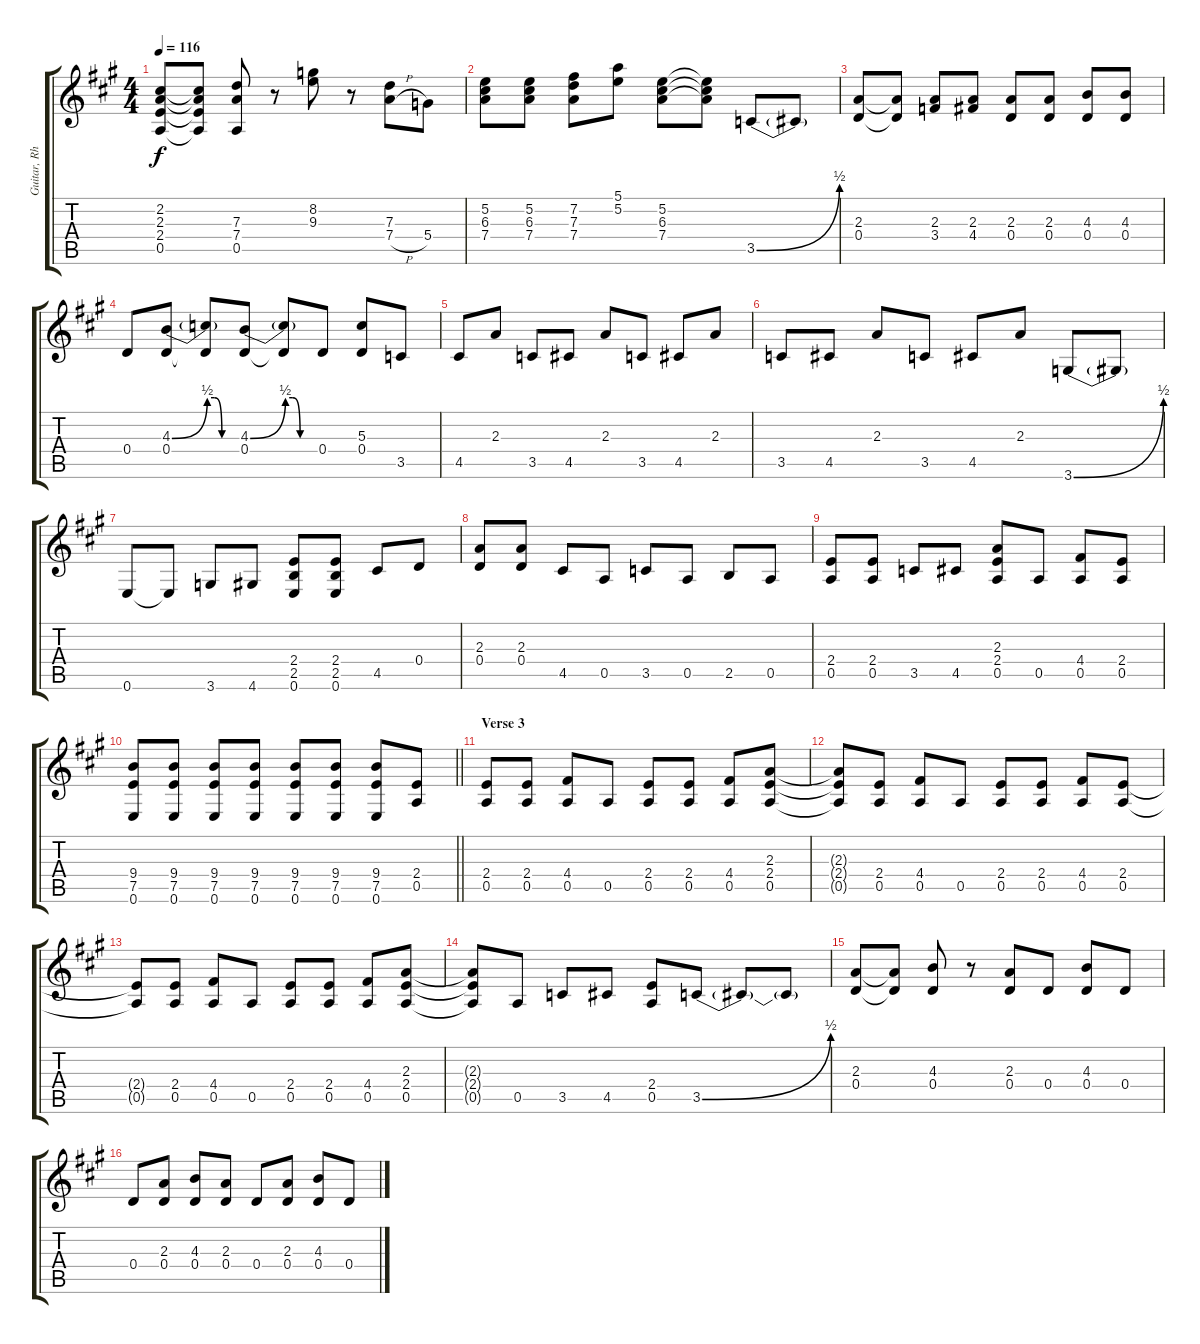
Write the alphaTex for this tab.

\track ("Guitar, Rhythm" "Guitar, Rh") {instrument overdrivenguitar}
\staff {score tabs}
\tuning (E4 B3 G3 D3 A2 E2) {hide}
\ts (4 4)
\tempo 116
\clef g2
\ks a
(2.2 2.3 2.4 0.5).8{dy f} (2.2{t} 2.3{t} 2.4{t} 0.5{t}).8 (7.3 7.4 0.5).8 r.8 (8.2 9.3).8 r.8 (7.3 7.4{h}).8 5.4.8 |
(5.2 6.3 7.4).8 (5.2 6.3 7.4).8 (7.2 7.3 7.4).8 (5.1 5.2).8 (5.2 6.3 7.4).8 (5.2{t} 6.3{t} 7.4{t}).8 3.5{be (bend 0 0 60 2)}.8 3.5{t}.8 |
(2.3 0.4).8 (2.3{t} 0.4{t}).8 (2.3 3.4).8 (2.3 4.4).8 (2.3 0.4).8 (2.3 0.4).8 (4.3 0.4).8 (4.3 0.4).8 |
0.4.8 (4.3{be (bend 0 0 60 2)} 0.4).8 (4.3{be (custom 0 2 15 2 30 0 60 0) t} 0.4{t}).8 (4.3{be (bend 0 0 60 2)} 0.4).8 (4.3{be (custom 0 2 15 2 30 0 60 0) t} 0.4{t}).8 0.4.8 (5.3 0.4).8 3.5.8 |
4.5.8 2.3.8 3.5.8 4.5.8 2.3.8 3.5.8 4.5.8 2.3.8 |
3.5.8 4.5.8 2.3.8 3.5.8 4.5.8 2.3.8 3.6{be (bend 0 0 60 2)}.8 3.6{t}.8 |
0.6.8 0.6{t}.8 3.6.8 4.6.8 (2.4 2.5 0.6).8 (2.4 2.5 0.6).8 4.5.8 0.4.8 |
(2.3 0.4).8 (2.3 0.4).8 4.5.8 0.5.8 3.5.8 0.5.8 2.5.8 0.5.8 |
(2.4 0.5).8 (2.4 0.5).8 3.5.8 4.5.8 (2.3 2.4 0.5).8 0.5.8 (4.4 0.5).8 (2.4 0.5).8 |
\barLineRight lightlight
(9.4 7.5 0.6).8 (9.4 7.5 0.6).8 (9.4 7.5 0.6).8 (9.4 7.5 0.6).8 (9.4 7.5 0.6).8 (9.4 7.5 0.6).8 (9.4 7.5 0.6).8 (2.4 0.5).8 |
\section ("" "Verse 3")
(2.4 0.5).8 (2.4 0.5).8 (4.4 0.5).8 0.5.8 (2.4 0.5).8 (2.4 0.5).8 (4.4 0.5).8 (2.3 2.4 0.5).8 |
(2.3{t} 2.4{t} 0.5{t}).8 (2.4 0.5).8 (4.4 0.5).8 0.5.8 (2.4 0.5).8 (2.4 0.5).8 (4.4 0.5).8 (2.4 0.5).8 |
(2.4{t} 0.5{t}).8 (2.4 0.5).8 (4.4 0.5).8 0.5.8 (2.4 0.5).8 (2.4 0.5).8 (4.4 0.5).8 (2.3 2.4 0.5).8 |
(2.3{t} 2.4{t} 0.5{t}).8 0.5.8 3.5.8 4.5.8 (2.4 0.5).8 3.5{be (bend 0 0 60 2)}.8 3.5{t}.8 3.5{t}.8 |
(2.3 0.4).8 (2.3{t} 0.4{t}).8 (4.3 0.4).8 r.8 (2.3 0.4).8 0.4.8 (4.3 0.4).8 0.4.8 |
0.4.8 (2.3 0.4).8 (4.3 0.4).8 (2.3 0.4).8 0.4.8 (2.3 0.4).8 (4.3 0.4).8 0.4.8
